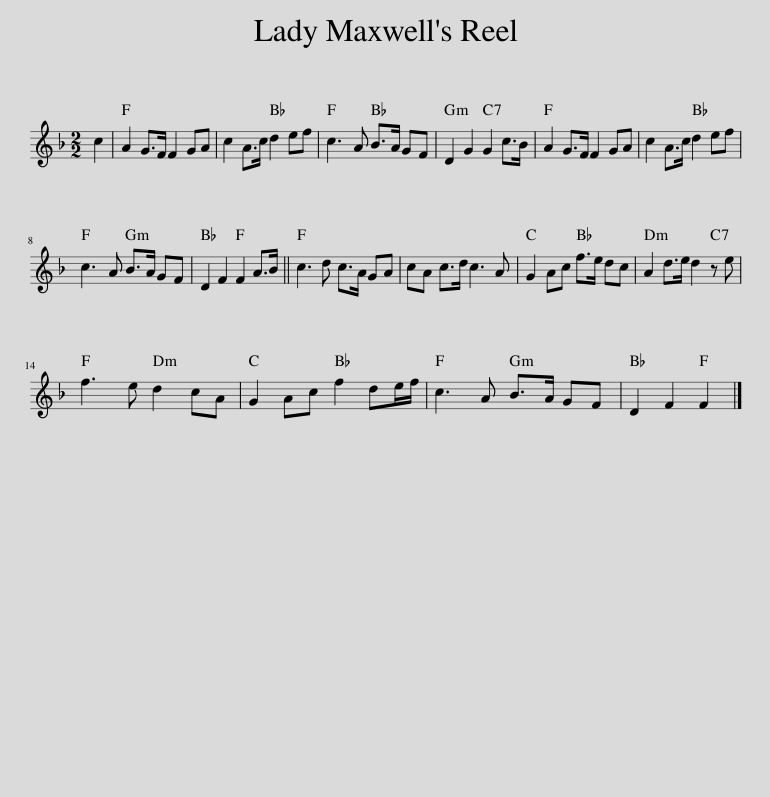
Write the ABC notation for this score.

X:1
L:1/8
M:2/2
I:linebreak $
K:F
V:1 treble
V:1
 c2 | A2 G>F F2 GA | c2 A>c d2 ef | c3 A B>A GF | D2 G2 G2 c>B | %5
 A2 G>F F2 GA | c2 A>c d2 ef |$ c3 A B>A GF | D2 F2 F2 A>B || c3 d c>A GA | %10
 cA c>d c3 A | G2 Ac f>e dc | A2 d>e d2 z e |$ f3 e d2 cA | G2 Ac f2 de/f/ | %15
 c3 A B>A GF | D2 F2 F2 |] %17
